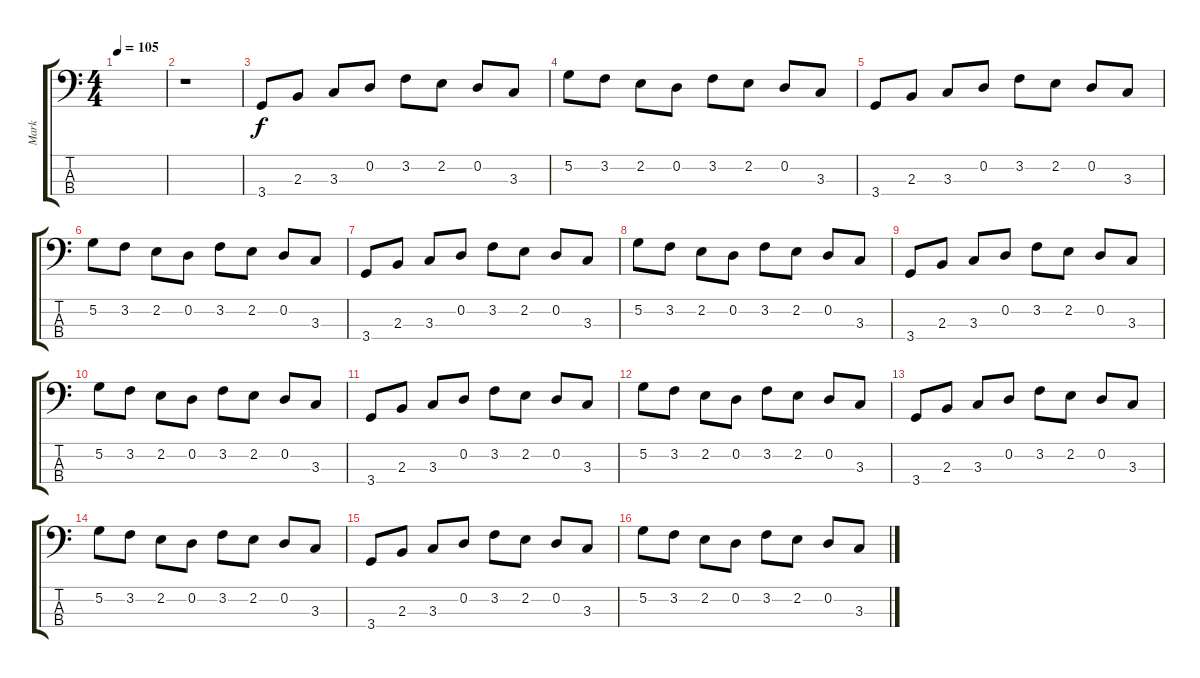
\track ("Mark" "Mark") {instrument electricbassfinger}
\staff {score tabs}
\tuning (G2 D2 A1 E1) {hide}
\ts (4 4)
\tempo 105
\clef f4
\ks c
|
r.1 |
3.4.8 2.3.8 3.3.8 0.2.8 3.2.8 2.2.8 0.2.8 3.3.8 |
5.2.8 3.2.8 2.2.8 0.2.8 3.2.8 2.2.8 0.2.8 3.3.8 |
3.4.8 2.3.8 3.3.8 0.2.8 3.2.8 2.2.8 0.2.8 3.3.8 |
5.2.8 3.2.8 2.2.8 0.2.8 3.2.8 2.2.8 0.2.8 3.3.8 |
3.4.8 2.3.8 3.3.8 0.2.8 3.2.8 2.2.8 0.2.8 3.3.8 |
5.2.8 3.2.8 2.2.8 0.2.8 3.2.8 2.2.8 0.2.8 3.3.8 |
3.4.8 2.3.8 3.3.8 0.2.8 3.2.8 2.2.8 0.2.8 3.3.8 |
5.2.8 3.2.8 2.2.8 0.2.8 3.2.8 2.2.8 0.2.8 3.3.8 |
3.4.8 2.3.8 3.3.8 0.2.8 3.2.8 2.2.8 0.2.8 3.3.8 |
5.2.8 3.2.8 2.2.8 0.2.8 3.2.8 2.2.8 0.2.8 3.3.8 |
3.4.8 2.3.8 3.3.8 0.2.8 3.2.8 2.2.8 0.2.8 3.3.8 |
5.2.8 3.2.8 2.2.8 0.2.8 3.2.8 2.2.8 0.2.8 3.3.8 |
3.4.8 2.3.8 3.3.8 0.2.8 3.2.8 2.2.8 0.2.8 3.3.8 |
5.2.8 3.2.8 2.2.8 0.2.8 3.2.8 2.2.8 0.2.8 3.3.8
